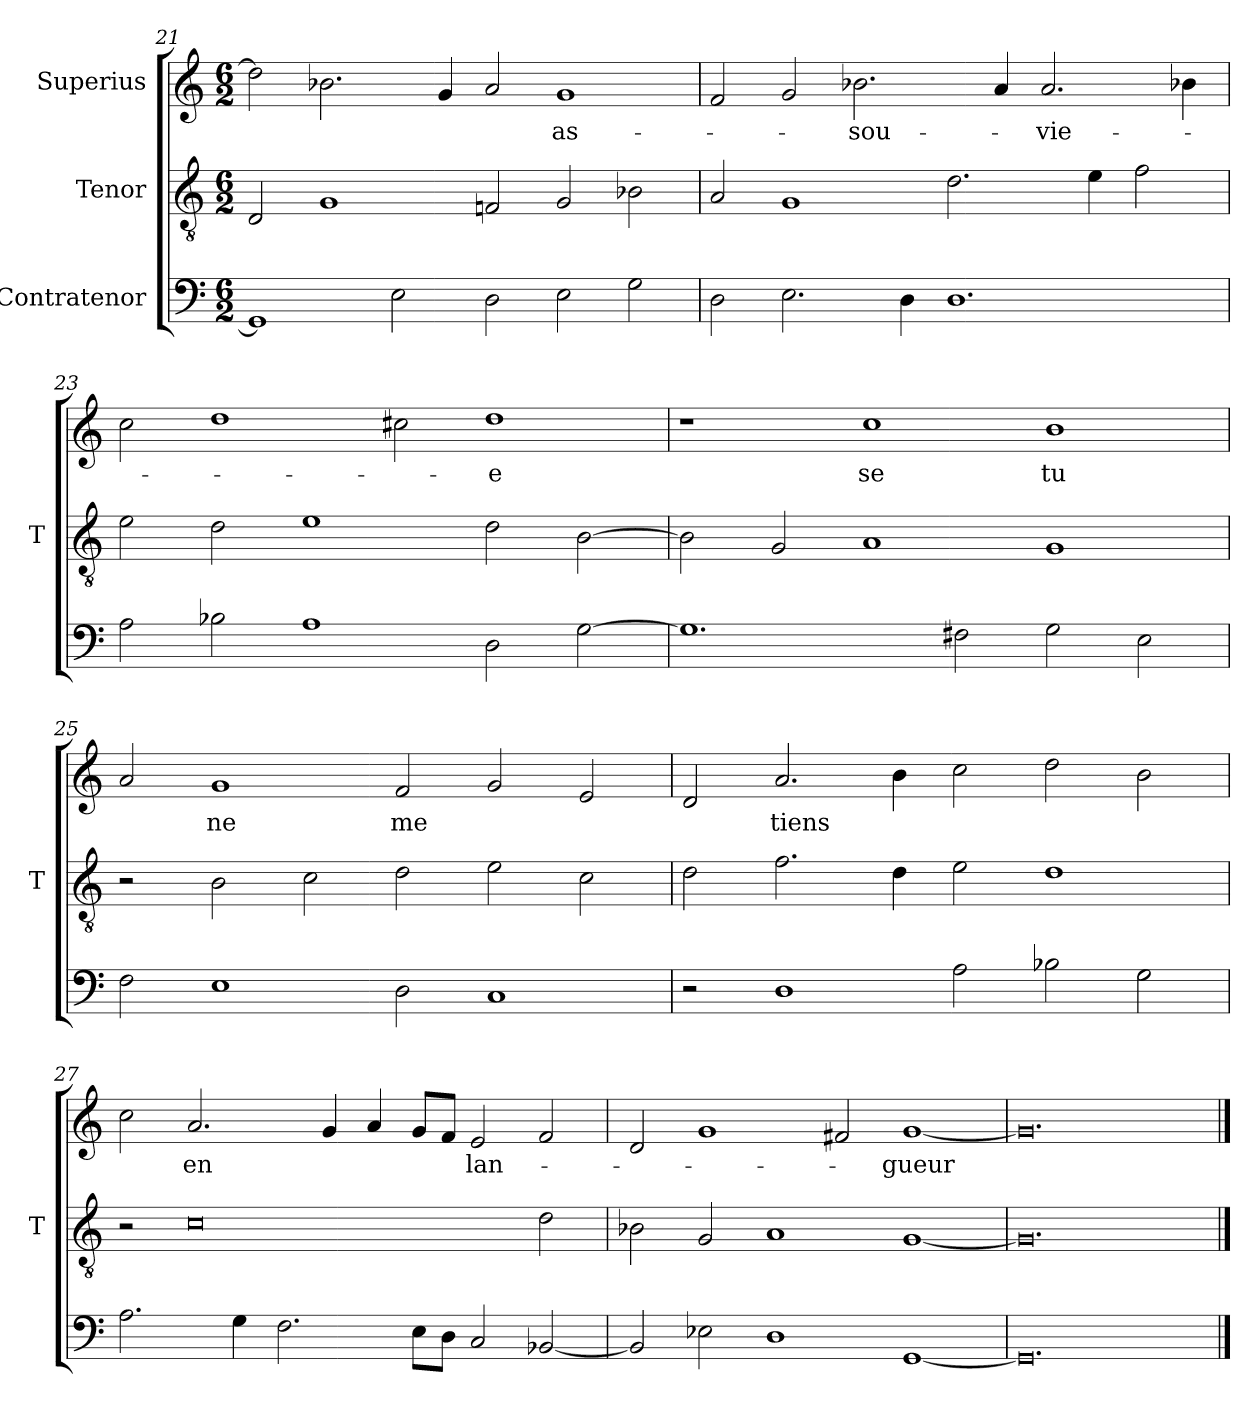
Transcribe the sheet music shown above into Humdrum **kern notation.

**kern	**kern	**kern	**text
*part3	*part2	*part1	*part1
*staff3	*staff2	*staff1	*staff1
*I"Contratenor	*I"Tenor	*I"Superius	*
*	*I'T	*	*
*clefF4	*clefGv2	*clefG2	*
*M6/2	*M6/2	*M6/2	*
=21	=21	=21	=21
1GG]	2D	2dd]	.
.	1G	2.b-X	.
2E	.	.	.
.	.	4g	.
2D	2Fn	2a	.
2E	2G	1g	as-
2G	2B-X	.	.
=22	=22	=22	=22
2D	2A	2f	.
2.E	1G	2g	.
.	.	2.b-X	-sou-
4D	.	.	.
1.D	2.d	.	.
.	.	4a	.
.	.	2.a	-vie-
.	4e	.	.
.	2f	.	.
.	.	4b-X	.
=23	=23	=23	=23
2A	2e	2cc	.
2B-X	2d	1dd	.
1A	1e	.	.
.	.	2cc#X	.
2D	2d	1dd	-e
[2G	[2B	.	.
=24	=24	=24	=24
1.G]	2B]	1r	.
.	2G	.	.
.	1A	1cc	-se
2F#X	.	.	.
2G	1G	1b	-tu
2E	.	.	.
=25	=25	=25	=25
2F	2r	2a	.
1E	2B	1g	-ne
.	2c	.	.
2D	2d	2f	-me
1C	2e	2g	.
.	2c	2e	.
=26	=26	=26	=26
2r	2d	2d	.
1D	2.f	2.a	-tiens
.	4d	4b	.
2A	2e	2cc	.
2B-X	1d	2dd	.
2G	.	2b	.
=27	=27	=27	=27
2.A	2r	2cc	.
.	0c	2.a	-en
4G	.	.	.
2.F	.	.	.
.	.	4g	.
.	.	4a	.
8E\L	.	8g/L	.
8D\J	.	8f/J	.
2C	.	2e	lan-
[2BB-X	2d	2f	.
=28	=28	=28	=28
2BB-]	2B-X	2d	.
2E-X	2G	1g	.
1D	1A	.	.
.	.	2f#X	.
[1GG	[1G	[1g	-gueur
=29	=29	=29	=29
0.GG]	0.G]	0.g]	.
==	==	==	==
*-	*-	*-	*-
